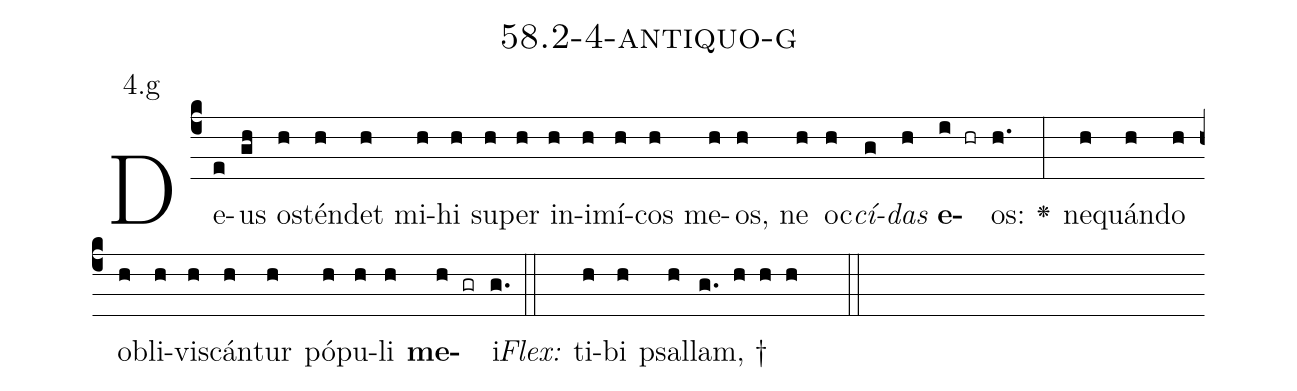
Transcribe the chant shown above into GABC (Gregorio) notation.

name: 58.2-4-antiquo-g;
annotation: 4.g;
%%
(c4)De(e)us(gh) os(h)tén(h)det(h) mi(h)hi(h) su(h)per(h) in(h)i(h)mí(h)cos(h) me(h)os,(h) ne(h) oc(h)<i>cí</i>(g)<i>das</i>(h) <b>e</b>(i hr)os:(h.) <v>\greheightstar</v>(:) ne(h)quán(h)do(h) ob(h)li(h)vis(h)cán(h)tur(h) pó(h)pu(h)li(h) <b>me</b>(h gr)i.(g.) (::)
<i>Flex:</i>()  ti(h)bi(h) psal(h)lam, †(g. h h h  ::)

%E(h) u(h) o(h) u(h) a(h) e.(g.) (::)
